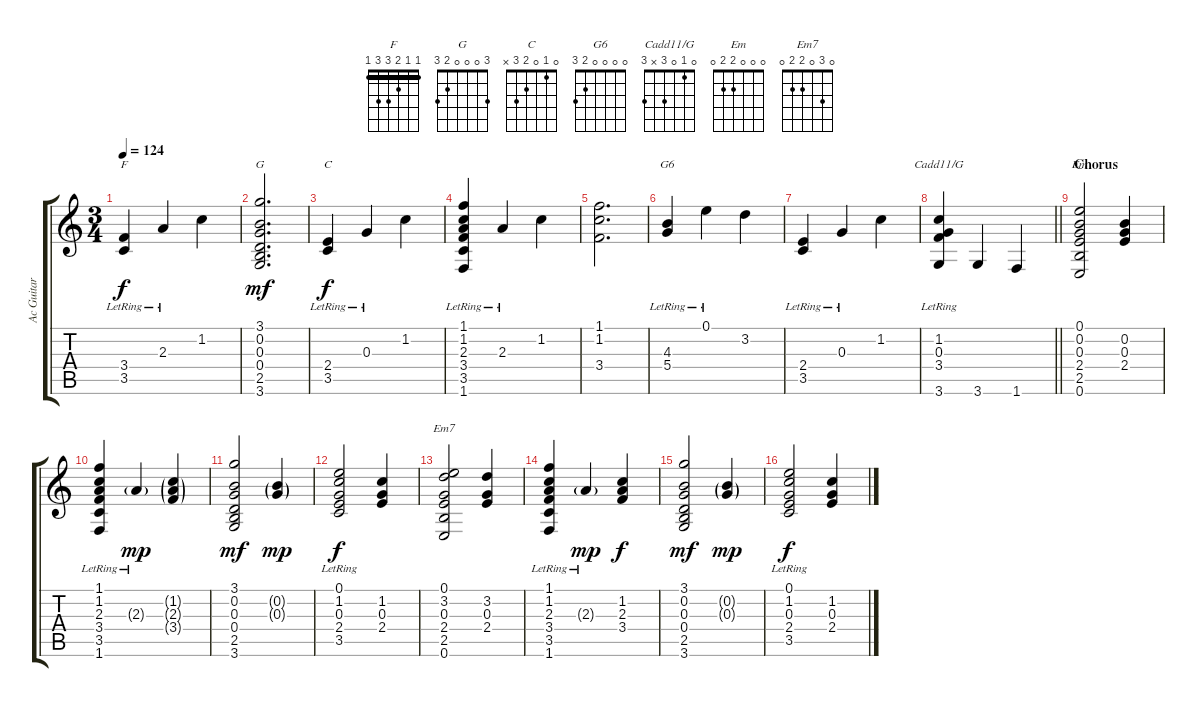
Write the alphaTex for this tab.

\track ("Ac Guitar" "Ac Guitar") {instrument acousticguitarsteel}
\staff {score tabs}
\tuning (E4 B3 G3 D3 A2 E2) {hide}
\chord ("F" 1 1 2 3 3 1) {barre 1}
\chord ("G" 3 0 0 0 2 3)
\chord ("C" 0 1 0 2 3 x)
\chord ("G6" 0 0 0 0 2 3)
\chord ("Cadd11/G" 0 1 0 3 x 3)
\chord ("Em" 0 0 0 2 2 0)
\chord ("Em7" 0 3 0 2 2 0)
\ts (3 4)
\tempo 124
\clef g2
\ks c
(3.4{lr} 3.5{lr}).4{ch "F" dy f} 2.3{lr}.4 1.2.4 |
(3.1 0.2 0.3 0.4 2.5 3.6).2{d ch "G" dy mf} |
(2.4{lr} 3.5{lr}).4{ch "C" dy f} 0.3{lr}.4 1.2.4 |
(1.1{lr} 1.2{lr} 2.3{lr} 3.4{lr} 3.5{lr} 1.6{lr}).4 2.3{lr}.4 1.2.4 |
(1.1 1.2 3.4).2{d} |
(4.3{lr} 5.4).4{ch "G6"} 0.1{lr}.4 3.2.4 |
(2.4{lr} 3.5{lr}).4 0.3{lr}.4 1.2.4 |
\barLineRight lightlight
(1.2{lr} 0.3{lr} 3.4{lr} 3.6).4{ch "Cadd11/G"} 3.6.4 1.6.4 |
\section ("" "Chorus")
(0.1 0.2 0.3 2.4 2.5 0.6).2{ch "Em"} (0.2 0.3 2.4).4 |
(1.1{lr} 1.2{lr} 2.3{lr} 3.4{lr} 3.5{lr} 1.6{lr}).4 2.3{g lr}.4{dy mp} (1.2{g} 2.3{g} 3.4{g}).4 |
(3.1 0.2 0.3 0.4 2.5 3.6).2{dy mf} (0.2{g} 0.3{g}).4{dy mp} |
(0.1 1.2 0.3 2.4{lr} 3.5).2{dy f} (1.2 0.3 2.4).4 |
(0.1 3.2 0.3 2.4 2.5 0.6).2{ch "Em7"} (3.2 0.3 2.4).4 |
(1.1{lr} 1.2{lr} 2.3{lr} 3.4{lr} 3.5{lr} 1.6{lr}).4 2.3{g lr}.4{dy mp} (1.2 2.3 3.4).4{dy f} |
(3.1 0.2 0.3 0.4 2.5 3.6).2{dy mf} (0.2{g} 0.3{g}).4{dy mp} |
(0.1 1.2 0.3 2.4{lr} 3.5).2{dy f} (1.2 0.3 2.4).4
